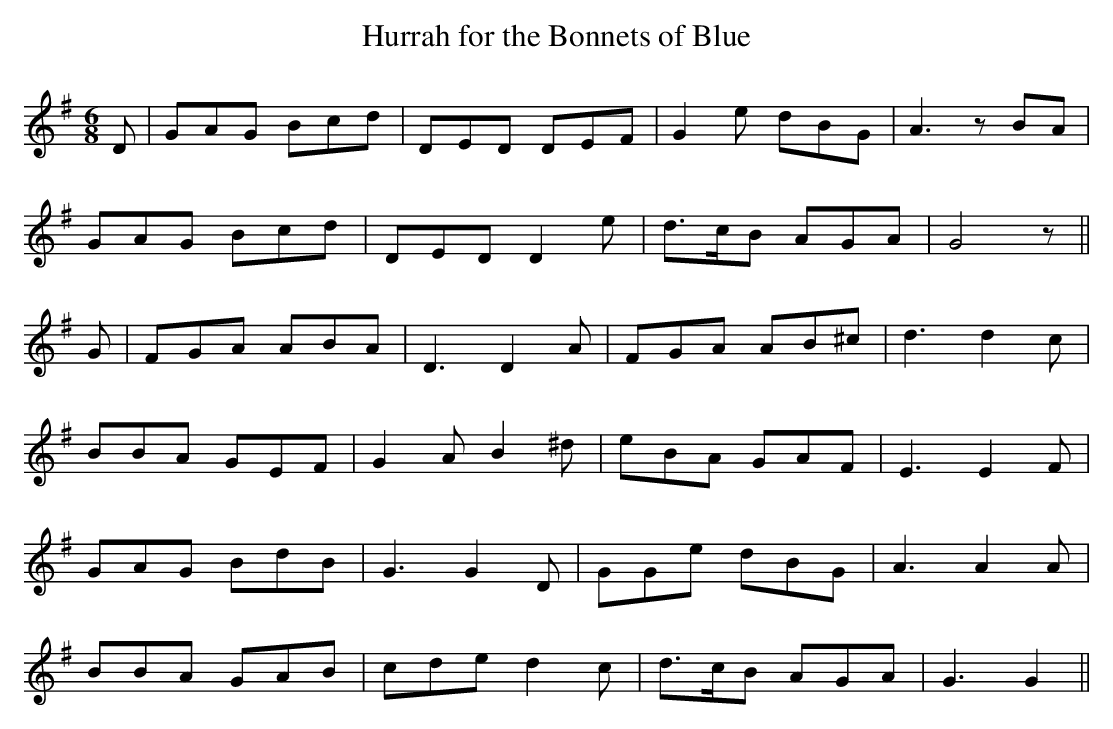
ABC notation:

X:1
T:Hurrah for the Bonnets of Blue
M:6/8
L:1/8
K:G
D|GAG Bcd|DED DEF|G2e dBG|A3 zBA|
GAG Bcd|DED D2e|d>cB AGA|G4z||
G|FGA ABA|D3 D2A|FGA AB^c|d3 d2c|
BBA GEF|G2A B2^d|eBA GAF|E3 E2F|
GAG BdB|G3 G2D|GGe dBG|A3 A2A|
BBA GAB|cde d2c|d>cB AGA|G3G2||
